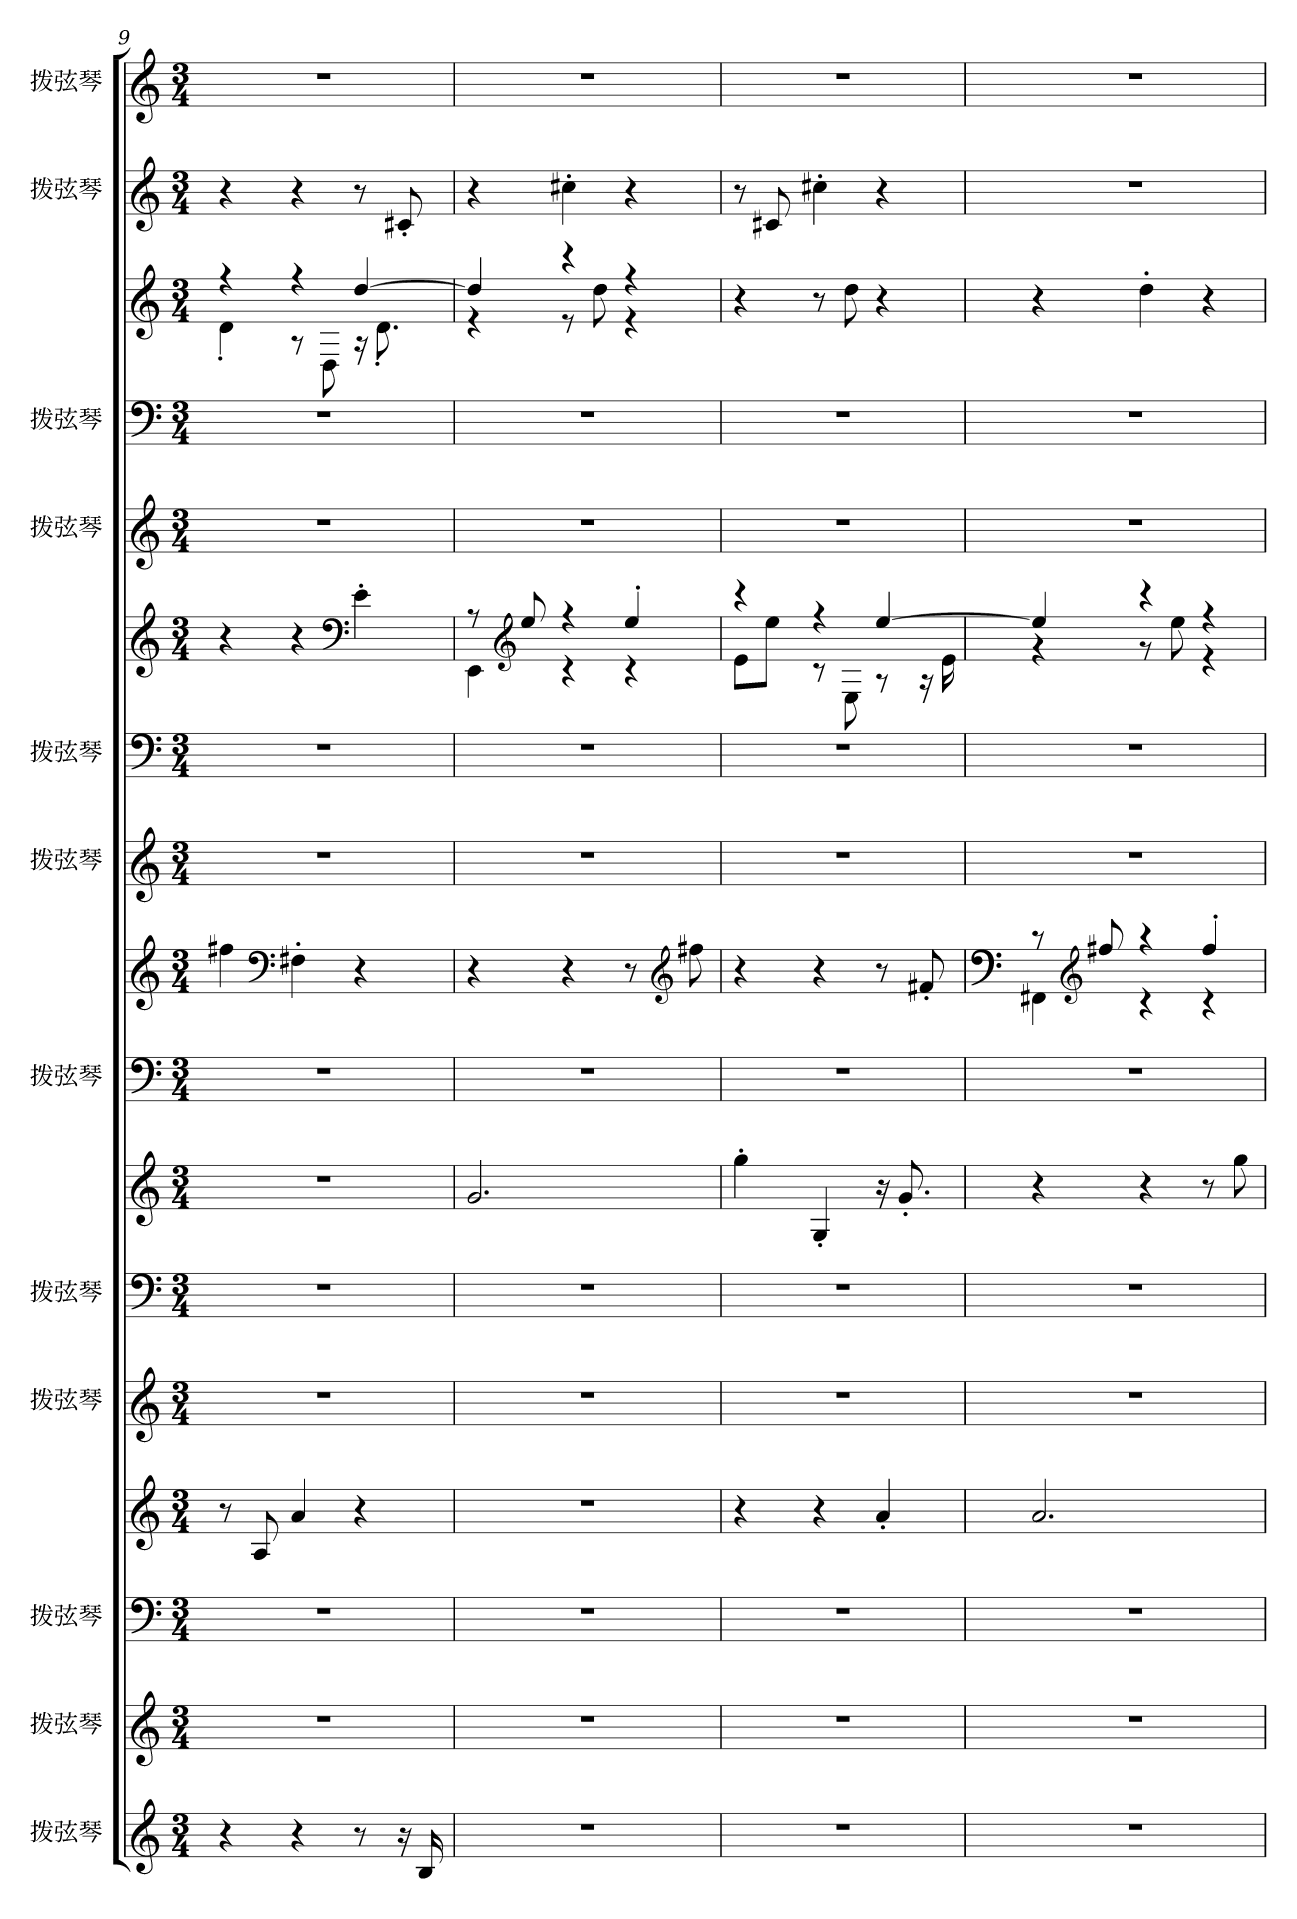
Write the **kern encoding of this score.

**kern	**kern	**kern	**kern	**kern	**kern	**kern	**kern	**kern	**kern	**kern	**kern	**kern	**kern	**kern	**kern	**kern
*part12	*part11	*part10	*part10	*part9	*part8	*part8	*part7	*part7	*part6	*part5	*part5	*part4	*part3	*part3	*part2	*part1
*staff17	*staff16	*staff15	*staff14	*staff13	*staff12	*staff11	*staff10	*staff9	*staff8	*staff7	*staff6	*staff5	*staff4	*staff3	*staff2	*staff1
*I"拨弦琴	*I"拨弦琴	*I"拨弦琴	*	*I"拨弦琴	*I"拨弦琴	*	*I"拨弦琴	*	*I"拨弦琴	*I"拨弦琴	*	*I"拨弦琴	*I"拨弦琴	*	*I"拨弦琴	*I"拨弦琴
!!LO:PB:g=z
*clefG2	*clefG2	*clefF4	*clefG2	*clefG2	*clefF4	*clefG2	*clefF4	*clefG2	*clefG2	*clefF4	*clefG2	*clefG2	*clefF4	*clefG2	*clefG2	*clefG2
*k[]	*k[]	*k[]	*k[]	*k[]	*k[]	*k[]	*k[]	*k[]	*k[]	*k[]	*k[]	*k[]	*k[]	*k[]	*k[]	*k[]
*M3/4	*M3/4	*M3/4	*M3/4	*M3/4	*M3/4	*M3/4	*M3/4	*M3/4	*M3/4	*M3/4	*M3/4	*M3/4	*M3/4	*M3/4	*M3/4	*M3/4
=9	=9	=9	=9	=9	=9	=9	=9	=9	=9	=9	=9	=9	=9	=9	=9	=9
*	*	*	*	*	*	*	*	*	*	*	*	*	*	*^	*	*
4r	2.r	2.r	8r	2.r	2.r	2.r	2.r	4ff#X\	2.r	2.r	4r	2.r	2.r	4r	4d'\	4r	2.r
.	.	.	8A/	.	.	.	.	.	.	.	.	.	.	.	.	.	.
*	*	*	*	*	*	*	*	*clefF4	*	*	*	*	*	*	*	*	*
4r	.	.	4a/	.	.	.	.	4F#X'\	.	.	4r	.	.	4r	8r	4r	.
.	.	.	.	.	.	.	.	.	.	.	.	.	.	.	8D\	.	.
*	*	*	*	*	*	*	*	*	*	*	*clefF4	*	*	*	*	*	*
8r	.	.	4r	.	.	.	.	4r	.	.	4e'\	.	.	[4dd/	16r	8r	.
.	.	.	.	.	.	.	.	.	.	.	.	.	.	.	8.d'\	.	.
16r	.	.	.	.	.	.	.	.	.	.	.	.	.	.	.	8c#X'/	.
16B/	.	.	.	.	.	.	.	.	.	.	.	.	.	.	.	.	.
=10	=10	=10	=10	=10	=10	=10	=10	=10	=10	=10	=10	=10	=10	=10	=10	=10	=10
*	*	*	*	*	*	*	*	*	*	*	*^	*	*	*	*	*	*
2.r	2.r	2.r	2.r	2.r	2.r	2.g/	2.r	4r	2.r	2.r	8r	4EE\	2.r	2.r	4dd/]	4r	4r	2.r
*	*	*	*	*	*	*	*	*	*	*	*clefG2	*	*	*	*	*	*	*
.	.	.	.	.	.	.	.	.	.	.	8ee/	.	.	.	.	.	.	.
.	.	.	.	.	.	.	.	4r	.	.	4r	4r	.	.	4r	8r	4cc#X'\	.
.	.	.	.	.	.	.	.	.	.	.	.	.	.	.	.	8dd\	.	.
.	.	.	.	.	.	.	.	8r	.	.	4ee'/	4r	.	.	4r	4r	4r	.
*	*	*	*	*	*	*	*	*clefG2	*	*	*	*	*	*	*	*	*	*
.	.	.	.	.	.	.	.	8ff#X\	.	.	.	.	.	.	.	.	.	.
*	*	*	*	*	*	*	*	*	*	*	*	*	*	*	*v	*v	*	*
=11	=11	=11	=11	=11	=11	=11	=11	=11	=11	=11	=11	=11	=11	=11	=11	=11	=11
2.r	2.r	2.r	4r	2.r	2.r	4gg'\	2.r	4r	2.r	2.r	4r	8e\L	2.r	2.r	4r	8r	2.r
.	.	.	.	.	.	.	.	.	.	.	.	8ee\J	.	.	.	8c#X/	.
.	.	.	4r	.	.	4G'/	.	4r	.	.	4r	8r	.	.	8r	4cc#X'\	.
.	.	.	.	.	.	.	.	.	.	.	.	8E\	.	.	8dd\	.	.
.	.	.	4a'/	.	.	16r	.	8r	.	.	[4ee/	8r	.	.	4r	4r	.
.	.	.	.	.	.	8.g'/	.	.	.	.	.	.	.	.	.	.	.
.	.	.	.	.	.	.	.	8f#X'/	.	.	.	16r	.	.	.	.	.
.	.	.	.	.	.	.	.	.	.	.	.	16e\	.	.	.	.	.
!!LO:PB:g=z
=12	=12	=12	=12	=12	=12	=12	=12	=12	=12	=12	=12	=12	=12	=12	=12	=12	=12
*	*	*	*	*	*	*	*	*clefF4	*	*	*	*	*	*	*	*	*
*	*	*	*	*	*	*	*	*^	*	*	*	*	*	*	*	*	*
2.r	2.r	2.r	2.a/	2.r	2.r	4r	2.r	8r	4FF#X\	2.r	2.r	4ee/]	4r	2.r	2.r	4r	2.r	2.r
*	*	*	*	*	*	*	*	*clefG2	*	*	*	*	*	*	*	*	*	*
.	.	.	.	.	.	.	.	8ff#X/	.	.	.	.	.	.	.	.	.	.
.	.	.	.	.	.	4r	.	4r	4r	.	.	4r	8r	.	.	4dd'\	.	.
.	.	.	.	.	.	.	.	.	.	.	.	.	8ee\	.	.	.	.	.
.	.	.	.	.	.	8r	.	4ff#'/	4r	.	.	4r	4r	.	.	4r	.	.
.	.	.	.	.	.	8gg\	.	.	.	.	.	.	.	.	.	.	.	.
*	*	*	*	*	*	*	*	*v	*v	*	*	*v	*v	*	*	*	*	*
=	=	=	=	=	=	=	=	=	=	=	=	=	=	=	=	=
*-	*-	*-	*-	*-	*-	*-	*-	*-	*-	*-	*-	*-	*-	*-	*-	*-
